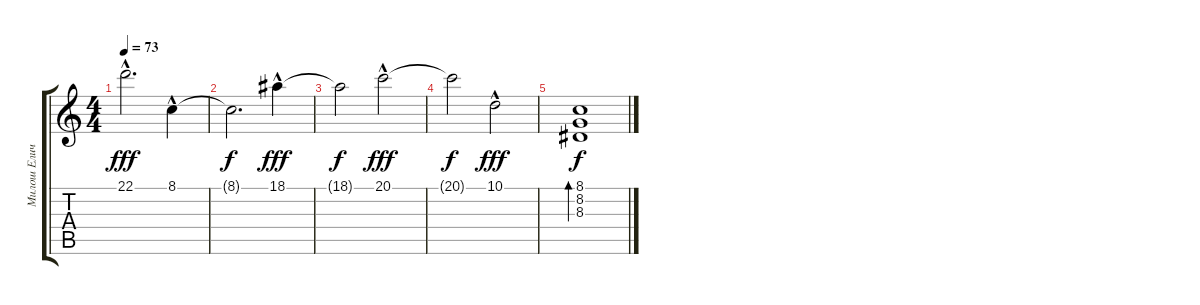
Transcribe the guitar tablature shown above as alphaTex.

\track ("Милош Елич" "Милош Елич") {instrument electricpiano1}
\staff {score tabs}
\tuning (E4 B3 G3 D3 A2 E2) {hide}
\ts (4 4)
\tempo 73
\clef g2
\ks c
22.1{hac}.2{d dy fff} 8.1{hac}.4 |
8.1{t}.2{d dy f} 18.1{hac}.4{dy fff} |
18.1{t}.2{dy f} 20.1{hac}.2{dy fff} |
20.1{t}.2{dy f} 10.1{hac}.2{dy fff} |
(8.1 8.2 8.3).1{bd 120 dy f}
